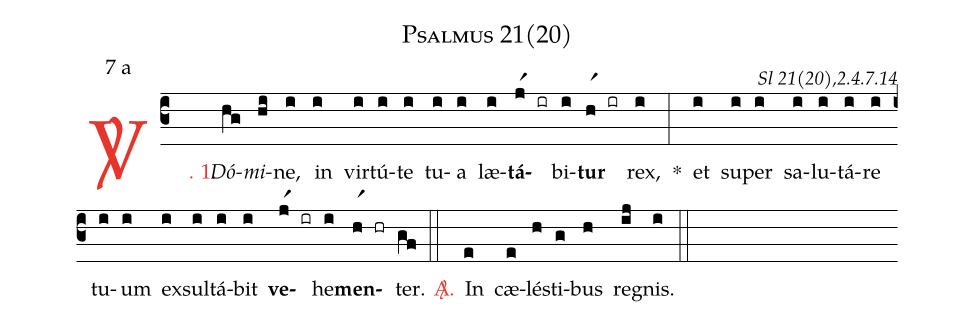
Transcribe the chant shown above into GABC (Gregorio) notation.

name: Psalmus 21(20);
mode: 7;
mode-differentia: a;
commentary: Sl 21(20),2.4.7.14;
%%
(c3)

<c><sp>V/</sp>. 1.</c>() <i>Dó</i>(hg)<i>mi</i>(hi)ne,(i) in(i) vir(i)tú(i)te(i) tu(i)a(i) læ(i)<b>tá</b>(jr1 ir)bi(i)<b>tur</b>(hr1 ir) rex,(i) *(:) et(i) su(i)per(i) sa(i)lu(i)tá(i)re(i) tu(i)um(i) ex(i)sul(i)tá(i)bit(i) <b>ve</b>(jr1 ir)he(i)<b>men</b>(hr1 hr)ter.(gf)

(::)

<nlba><c><sp>A/</sp>.</c>() In</nlba>(e) cæ(e)lé(h)sti(g)bus(h) re(ij)gnis.(i)

(::)
